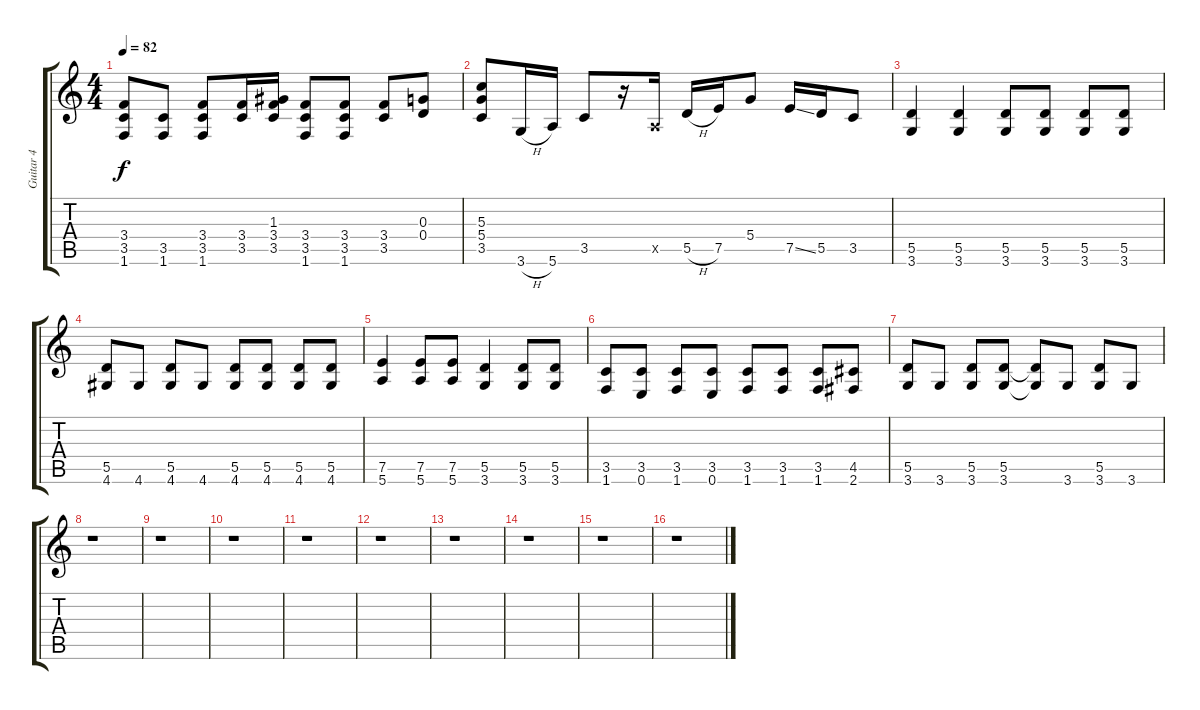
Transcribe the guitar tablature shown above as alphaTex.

\track ("Guitar 4" "Guitar 4") {instrument overdrivenguitar}
\staff {score tabs}
\tuning (E4 B3 G3 D3 A2 E2) {hide}
\ts (4 4)
\tempo 82
\clef g2
\ks c
(3.4 3.5 1.6).8{dy f} (3.5 1.6).8 (3.4 3.5 1.6).8 (3.4 3.5).16 (1.3 3.4 3.5).16 (3.4 3.5 1.6).8 (3.4 3.5 1.6).8 (3.4 3.5).8 (0.3 0.4).8 |
(5.3 5.4 3.5).8 3.6{h}.16 5.6.16 3.5.8 r.16 0.5{x}.16 5.5{h}.16 7.5.16 5.4.8 7.5{ss}.16 5.5.16 3.5.8 |
(5.5 3.6).4 (5.5 3.6).4 (5.5 3.6).8 (5.5 3.6).8 (5.5 3.6).8 (5.5 3.6).8 |
(5.5 4.6).8 4.6.8 (5.5 4.6).8 4.6.8 (5.5 4.6).8 (5.5 4.6).8 (5.5 4.6).8 (5.5 4.6).8 |
(7.5 5.6).4 (7.5 5.6).8 (7.5 5.6).8 (5.5 3.6).4 (5.5 3.6).8 (5.5 3.6).8 |
(3.5 1.6).8 (3.5 0.6).8 (3.5 1.6).8 (3.5 0.6).8 (3.5 1.6).8 (3.5 1.6).8 (3.5 1.6).8 (4.5 2.6).8 |
(5.5 3.6).8 3.6.8 (5.5 3.6).8 (5.5 3.6).8 (5.5{t} 3.6{t}).8 3.6.8 (5.5 3.6).8 3.6.8 |
r.1 |
r.1 |
r.1 |
r.1 |
r.1 |
r.1 |
r.1 |
r.1 |
r.1
